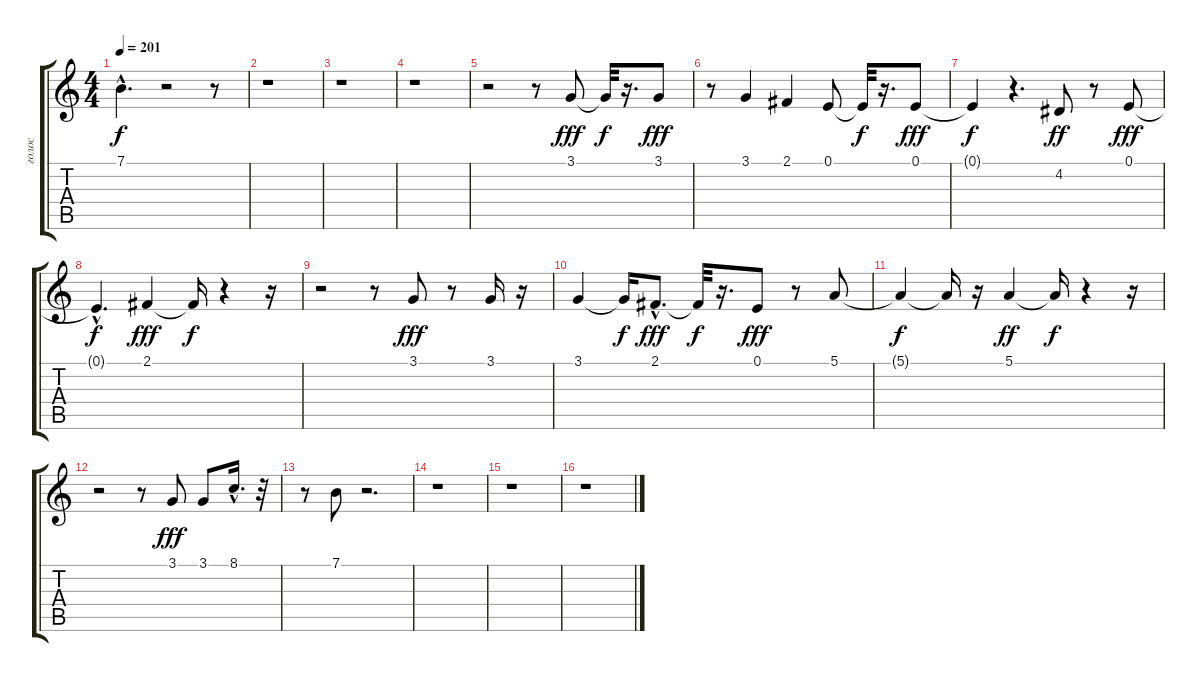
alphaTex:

\track ("голос" "голос") {instrument oboe}
\staff {score tabs}
\tuning (E4 B3 G3 D3 A2 E2) {hide}
\ts (4 4)
\tempo 201
\clef g2
\ks c
7.1{hac t}.4{d dy f} r.2 r.8 |
r.1 |
r.1 |
r.1 |
r.2 r.8 3.1.8{dy fff} 3.1{t}.32{dy f} r.16{d} 3.1.8{dy fff} |
r.8 3.1.4 2.1.4 0.1.8 0.1{t}.32{dy f} r.16{d} 0.1.8{dy fff} |
0.1{t}.4{dy f} r.4{d} 4.2.8{dy ff} r.8 0.1.8{dy fff} |
0.1{hac t}.4{d dy f} 2.1.4{dy fff} 2.1{t}.16{dy f} r.4 r.16 |
r.2 r.8 3.1.8{dy fff} r.8 3.1.16 r.16 |
3.1.4 3.1{t}.16{dy f} 2.1{hac}.8{d dy fff} 2.1{t}.32{dy f} r.16{d} 0.1.8{dy fff} r.8 5.1.8 |
5.1{t}.4{dy f} 5.1{t}.16 r.16 5.1.4{dy ff} 5.1{t}.16{dy f} r.4 r.16 |
r.2 r.8 3.1.8{dy fff} 3.1.8 8.1{hac}.16{d} r.32 |
r.8 7.1.8 r.2{d} |
r.1 |
r.1 |
r.1
